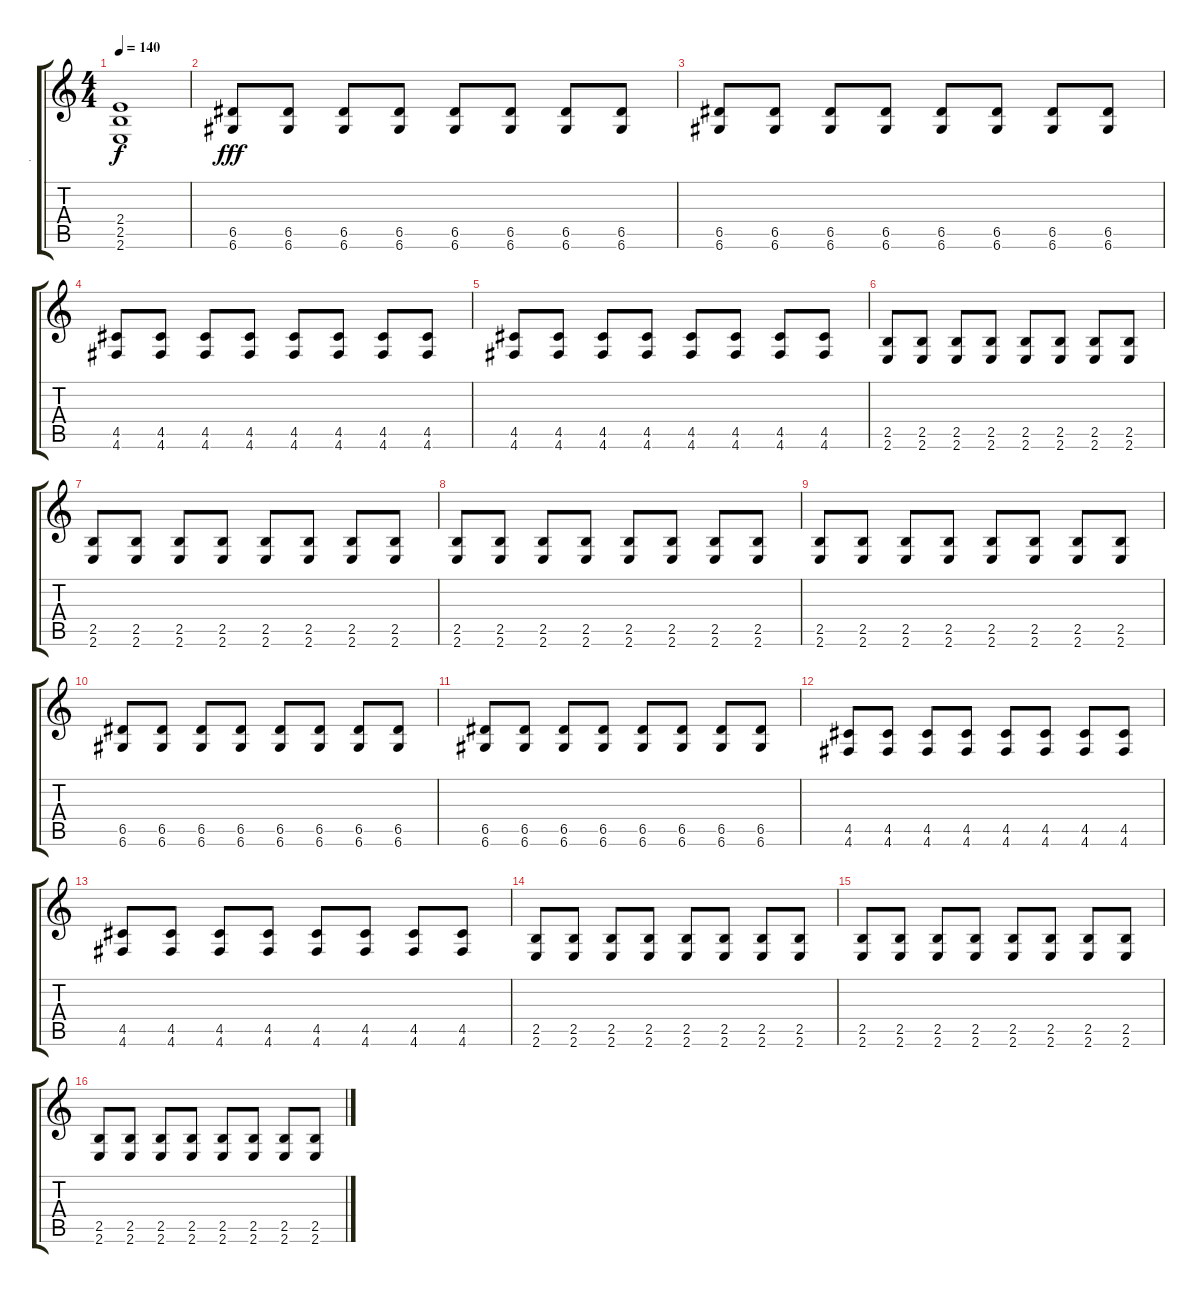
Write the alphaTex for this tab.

\track ("." ".") {instrument distortionguitar}
\staff {score tabs}
\tuning (E4 B3 G3 D3 A2 D2) {hide}
\ts (4 4)
\tempo 140
\clef g2
\ks c
(2.4{t} 2.5{t} 2.6{t}).1{dy f} |
(6.5 6.6).8{dy fff} (6.5 6.6).8 (6.5 6.6).8 (6.5 6.6).8 (6.5 6.6).8 (6.5 6.6).8 (6.5 6.6).8 (6.5 6.6).8 |
(6.5 6.6).8 (6.5 6.6).8 (6.5 6.6).8 (6.5 6.6).8 (6.5 6.6).8 (6.5 6.6).8 (6.5 6.6).8 (6.5 6.6).8 |
(4.5 4.6).8 (4.5 4.6).8 (4.5 4.6).8 (4.5 4.6).8 (4.5 4.6).8 (4.5 4.6).8 (4.5 4.6).8 (4.5 4.6).8 |
(4.5 4.6).8 (4.5 4.6).8 (4.5 4.6).8 (4.5 4.6).8 (4.5 4.6).8 (4.5 4.6).8 (4.5 4.6).8 (4.5 4.6).8 |
(2.5 2.6).8 (2.5 2.6).8 (2.5 2.6).8 (2.5 2.6).8 (2.5 2.6).8 (2.5 2.6).8 (2.5 2.6).8 (2.5 2.6).8 |
(2.5 2.6).8 (2.5 2.6).8 (2.5 2.6).8 (2.5 2.6).8 (2.5 2.6).8 (2.5 2.6).8 (2.5 2.6).8 (2.5 2.6).8 |
(2.5 2.6).8 (2.5 2.6).8 (2.5 2.6).8 (2.5 2.6).8 (2.5 2.6).8 (2.5 2.6).8 (2.5 2.6).8 (2.5 2.6).8 |
(2.5 2.6).8 (2.5 2.6).8 (2.5 2.6).8 (2.5 2.6).8 (2.5 2.6).8 (2.5 2.6).8 (2.5 2.6).8 (2.5 2.6).8 |
(6.5 6.6).8 (6.5 6.6).8 (6.5 6.6).8 (6.5 6.6).8 (6.5 6.6).8 (6.5 6.6).8 (6.5 6.6).8 (6.5 6.6).8 |
(6.5 6.6).8 (6.5 6.6).8 (6.5 6.6).8 (6.5 6.6).8 (6.5 6.6).8 (6.5 6.6).8 (6.5 6.6).8 (6.5 6.6).8 |
(4.5 4.6).8 (4.5 4.6).8 (4.5 4.6).8 (4.5 4.6).8 (4.5 4.6).8 (4.5 4.6).8 (4.5 4.6).8 (4.5 4.6).8 |
(4.5 4.6).8 (4.5 4.6).8 (4.5 4.6).8 (4.5 4.6).8 (4.5 4.6).8 (4.5 4.6).8 (4.5 4.6).8 (4.5 4.6).8 |
(2.5 2.6).8 (2.5 2.6).8 (2.5 2.6).8 (2.5 2.6).8 (2.5 2.6).8 (2.5 2.6).8 (2.5 2.6).8 (2.5 2.6).8 |
(2.5 2.6).8 (2.5 2.6).8 (2.5 2.6).8 (2.5 2.6).8 (2.5 2.6).8 (2.5 2.6).8 (2.5 2.6).8 (2.5 2.6).8 |
(2.5 2.6).8 (2.5 2.6).8 (2.5 2.6).8 (2.5 2.6).8 (2.5 2.6).8 (2.5 2.6).8 (2.5 2.6).8 (2.5 2.6).8
